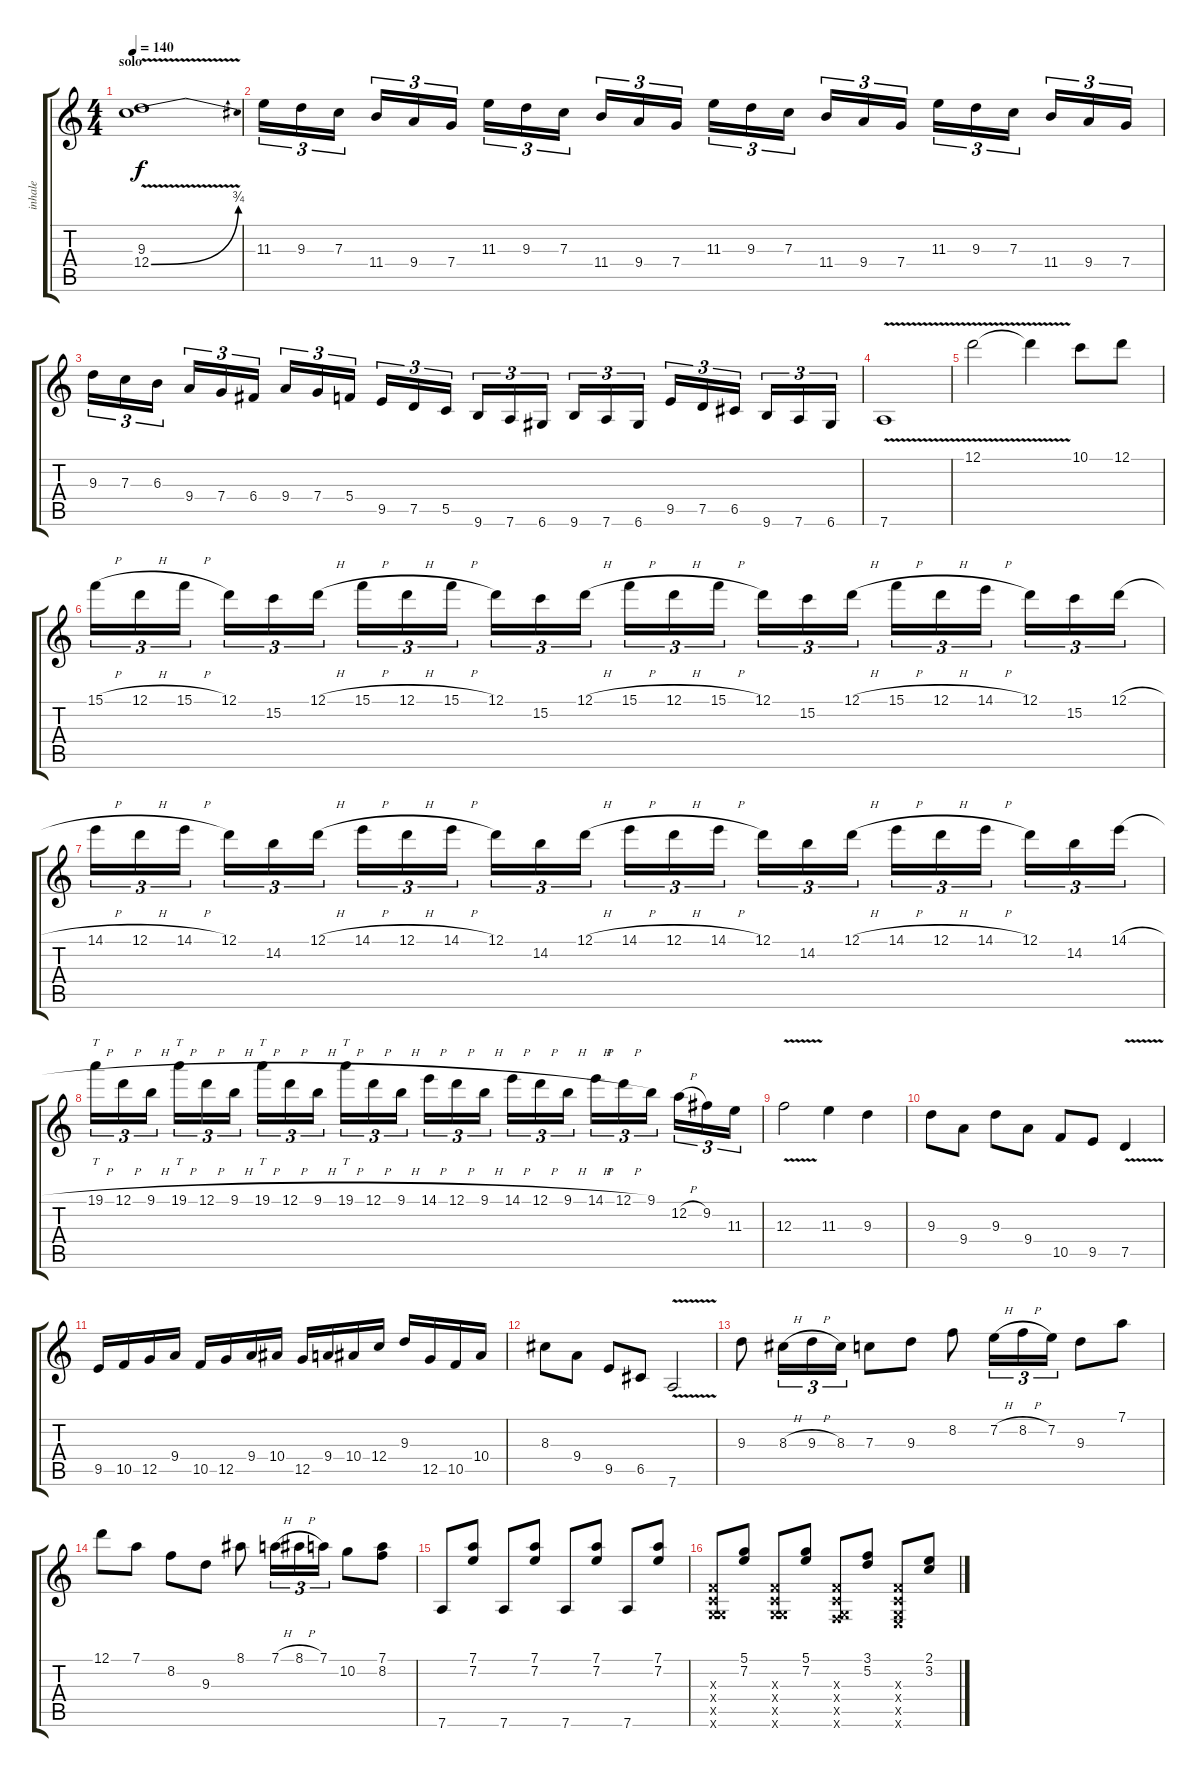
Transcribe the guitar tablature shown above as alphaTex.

\track ("inhale" "inhale") {instrument distortionguitar}
\staff {score tabs}
\tuning (D4 A3 F3 C3 G2 D2) {hide}
\ts (4 4)
\section ("" "solo")
\tempo 140
\clef g2
\ks c
(9.3 12.4{be (bend 0 0 60 3) v}).1{dy f} |
11.3.16{tu (3 2)} 9.3.16{tu (3 2)} 7.3.16{tu (3 2)} 11.4.16{tu (3 2)} 9.4.16{tu (3 2)} 7.4.16{tu (3 2)} 11.3.16{tu (3 2)} 9.3.16{tu (3 2)} 7.3.16{tu (3 2)} 11.4.16{tu (3 2)} 9.4.16{tu (3 2)} 7.4.16{tu (3 2)} 11.3.16{tu (3 2)} 9.3.16{tu (3 2)} 7.3.16{tu (3 2)} 11.4.16{tu (3 2)} 9.4.16{tu (3 2)} 7.4.16{tu (3 2)} 11.3.16{tu (3 2)} 9.3.16{tu (3 2)} 7.3.16{tu (3 2)} 11.4.16{tu (3 2)} 9.4.16{tu (3 2)} 7.4.16{tu (3 2)} |
9.3.16{tu (3 2)} 7.3.16{tu (3 2)} 6.3.16{tu (3 2)} 9.4.16{tu (3 2)} 7.4.16{tu (3 2)} 6.4.16{tu (3 2)} 9.4.16{tu (3 2)} 7.4.16{tu (3 2)} 5.4.16{tu (3 2)} 9.5.16{tu (3 2)} 7.5.16{tu (3 2)} 5.5.16{tu (3 2)} 9.6.16{tu (3 2)} 7.6.16{tu (3 2)} 6.6.16{tu (3 2)} 9.6.16{tu (3 2)} 7.6.16{tu (3 2)} 6.6.16{tu (3 2)} 9.5.16{tu (3 2)} 7.5.16{tu (3 2)} 6.5.16{tu (3 2)} 9.6.16{tu (3 2)} 7.6.16{tu (3 2)} 6.6.16{tu (3 2)} |
7.6{v}.1 |
12.1{v}.2 12.1{t}.4 10.1.8 12.1.8 |
15.1{h}.16{tu (3 2)} 12.1{h}.16{tu (3 2)} 15.1{h}.16{tu (3 2)} 12.1.16{tu (3 2)} 15.2.16{tu (3 2)} 12.1{h}.16{tu (3 2)} 15.1{h}.16{tu (3 2)} 12.1{h}.16{tu (3 2)} 15.1{h}.16{tu (3 2)} 12.1.16{tu (3 2)} 15.2.16{tu (3 2)} 12.1{h}.16{tu (3 2)} 15.1{h}.16{tu (3 2)} 12.1{h}.16{tu (3 2)} 15.1{h}.16{tu (3 2)} 12.1.16{tu (3 2)} 15.2.16{tu (3 2)} 12.1{h}.16{tu (3 2)} 15.1{h}.16{tu (3 2)} 12.1{h}.16{tu (3 2)} 14.1{h}.16{tu (3 2)} 12.1.16{tu (3 2)} 15.2.16{tu (3 2)} 12.1{h}.16{tu (3 2)} |
14.1{h}.16{tu (3 2)} 12.1{h}.16{tu (3 2)} 14.1{h}.16{tu (3 2)} 12.1.16{tu (3 2)} 14.2.16{tu (3 2)} 12.1{h}.16{tu (3 2)} 14.1{h}.16{tu (3 2)} 12.1{h}.16{tu (3 2)} 14.1{h}.16{tu (3 2)} 12.1.16{tu (3 2)} 14.2.16{tu (3 2)} 12.1{h}.16{tu (3 2)} 14.1{h}.16{tu (3 2)} 12.1{h}.16{tu (3 2)} 14.1{h}.16{tu (3 2)} 12.1.16{tu (3 2)} 14.2.16{tu (3 2)} 12.1{h}.16{tu (3 2)} 14.1{h}.16{tu (3 2)} 12.1{h}.16{tu (3 2)} 14.1{h}.16{tu (3 2)} 12.1.16{tu (3 2)} 14.2.16{tu (3 2)} 14.1{h}.16{tu (3 2)} |
19.1{h}.16{tt tu (3 2)} 12.1{h}.16{tu (3 2)} 9.1{h}.16{tu (3 2)} 19.1{h}.16{tt tu (3 2)} 12.1{h}.16{tu (3 2)} 9.1{h}.16{tu (3 2)} 19.1{h}.16{tt tu (3 2)} 12.1{h}.16{tu (3 2)} 9.1{h}.16{tu (3 2)} 19.1{h}.16{tt tu (3 2)} 12.1{h}.16{tu (3 2)} 9.1{h}.16{tu (3 2)} 14.1{h}.16{tu (3 2)} 12.1{h}.16{tu (3 2)} 9.1{h}.16{tu (3 2)} 14.1{h}.16{tu (3 2)} 12.1{h}.16{tu (3 2)} 9.1{h}.16{tu (3 2)} 14.1{h}.16{tu (3 2)} 12.1{h}.16{tu (3 2)} 9.1.16{tu (3 2)} 12.2{h}.16{tu (3 2)} 9.2.16{tu (3 2)} 11.3.16{tu (3 2)} |
12.3{v}.2 11.3.4 9.3.4 |
9.3.8 9.4.8 9.3.8 9.4.8 10.5.8 9.5.8 7.5{v}.4 |
9.5.16 10.5.16 12.5.16 9.4.16 10.5.16 12.5.16 9.4.16 10.4.16 12.5.16 9.4.16 10.4.16 12.4.16 9.3.16 12.5.16 10.5.16 10.4.16 |
8.3.8 9.4.8 9.5.8 6.5.8 7.6{v}.2 |
9.3.8 8.3{h}.16{tu (3 2)} 9.3{h}.16{tu (3 2)} 8.3.16{tu (3 2)} 7.3.8 9.3.8 8.2.8 7.2{h}.16{tu (3 2)} 8.2{h}.16{tu (3 2)} 7.2.16{tu (3 2)} 9.3.8 7.1.8 |
12.1.8 7.1.8 8.2.8 9.3.8 8.1.8 7.1{h}.16{tu (3 2)} 8.1{h}.16{tu (3 2)} 7.1.16{tu (3 2)} 10.2.8 (7.1 8.2).8 |
7.6.8 (7.1 7.2).8 7.6.8 (7.1 7.2).8 7.6.8 (7.1 7.2).8 7.6.8 (7.1 7.2).8 |
(0.3{x} 0.4{x} 0.5{x} 5.6{x}).8 (5.1 7.2).8 (0.3{x} 0.4{x} 0.5{x} 5.6{x}).8 (5.1 7.2).8 (0.3{x} 0.4{x} 0.5{x} 3.6{x}).8 (3.1 5.2).8 (0.3{x} 0.4{x} 0.5{x} 2.6{x}).8 (2.1 3.2).8
